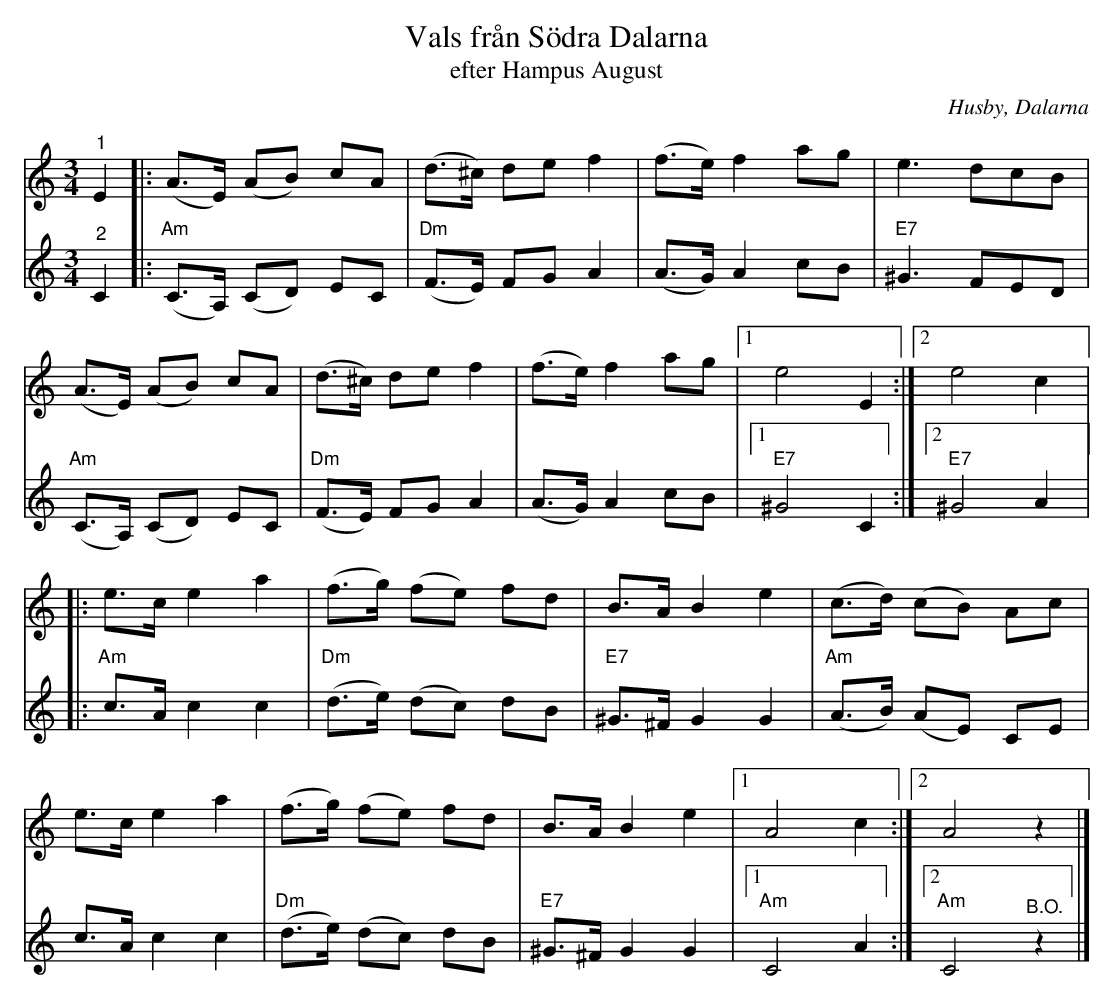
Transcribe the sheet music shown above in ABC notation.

X:1
T:Vals från Södra Dalarna
T:efter Hampus August
O:Husby, Dalarna
L:1/8
M:3/4
K:Am
V:1
"^1" E2 |: (A>E) (AB) cA | (d>^c) de f2 | (f>e) f2 ag | e3 dcB |
(A>E) (AB) cA | (d>^c) de f2 | (f>e) f2 ag |1 e4 E2 :|2 e4 c2 |:
e>c e2 a2 | (f>g) (fe) fd | B>A B2 e2 | (c>d) (cB) Ac |
e>c e2 a2 | (f>g) (fe) fd | B>A B2 e2 |1 A4 c2 :|2 A4 z2 |]
V:2
"^2" C2 |:"Am" (C>A,) (CD) EC |"Dm" (F>E) FG A2 | (A>G) A2 cB |"E7" ^G3 FED |
"Am" (C>A,) (CD) EC |"Dm" (F>E) FG A2 | (A>G) A2 cB |1"E7" ^G4 C2 :|2"E7" ^G4 A2 |:
"Am" c>A c2 c2 |"Dm" (d>e) (dc) dB | "E7" ^G>^F G2 G2 |"Am" (A>B) (AE) CE |
c>A c2 c2 |"Dm" (d>e) (dc) dB |"E7" ^G>^F G2 G2 |1"Am" C4 A2 :|2"Am" C4"^B.O." z2 |]
